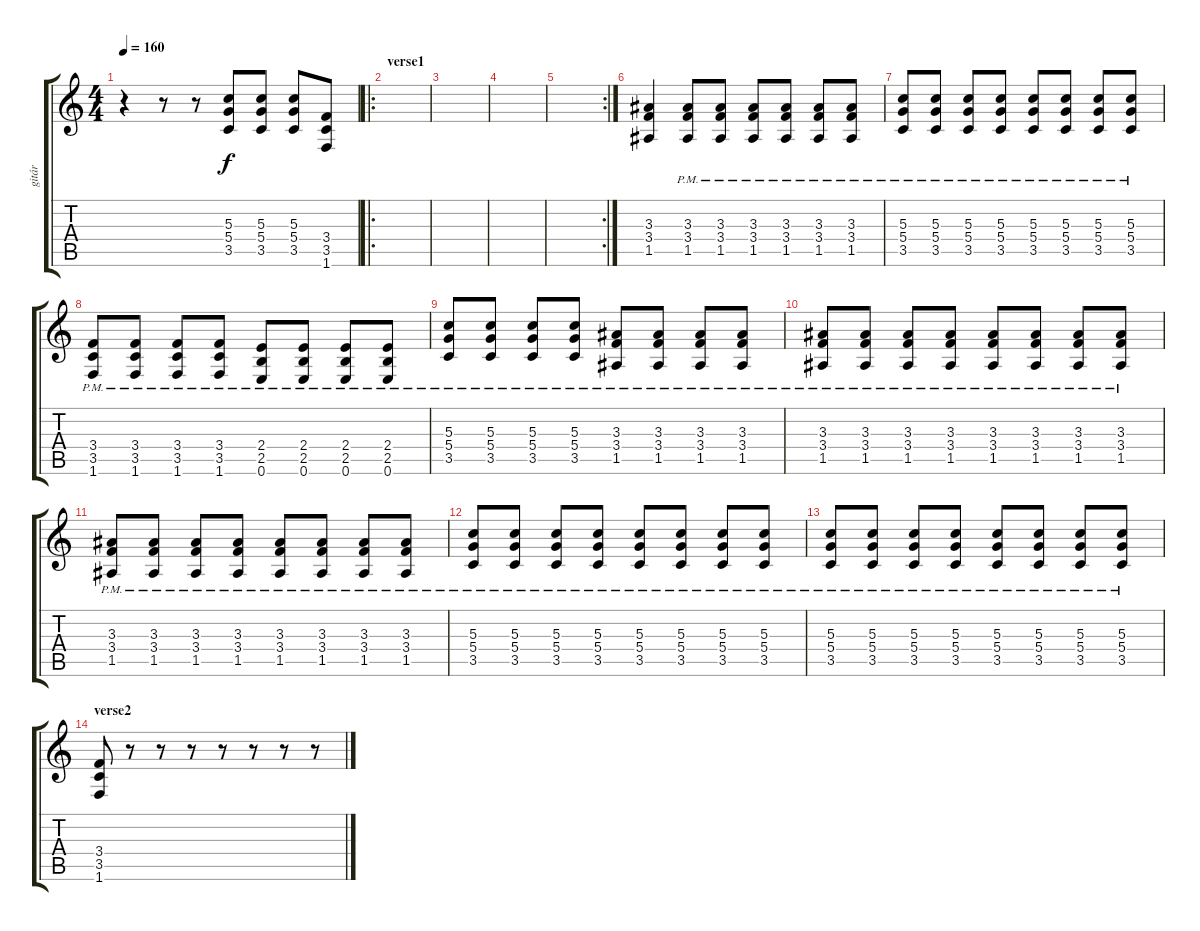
\track ("gitár" "gitár") {instrument distortionguitar}
\staff {score tabs}
\tuning (E4 B3 G3 D3 A2 E2) {hide}
\ts (4 4)
\tempo 160
\clef g2
\ks c
r.4{dy f instrument distortionguitar} r.8 r.8 (5.3 5.4 3.5).8 (5.3 5.4 3.5).8 (5.3 5.4 3.5).8 (3.4 3.5 1.6).8 |
\ro
\section ("" "verse1")
|
|
|
\rc 2
|
(3.3 3.4 1.5).4 (3.3{pm} 3.4{pm} 1.5{pm}).8 (3.3{pm} 3.4{pm} 1.5{pm}).8 (3.3{pm} 3.4{pm} 1.5{pm}).8 (3.3{pm} 3.4{pm} 1.5{pm}).8 (3.3{pm} 3.4{pm} 1.5{pm}).8 (3.3{pm} 3.4{pm} 1.5{pm}).8 |
(5.3{pm} 5.4{pm} 3.5{pm}).8 (5.3{pm} 5.4{pm} 3.5{pm}).8 (5.3{pm} 5.4{pm} 3.5{pm}).8 (5.3{pm} 5.4{pm} 3.5{pm}).8 (5.3{pm} 5.4{pm} 3.5{pm}).8 (5.3{pm} 5.4{pm} 3.5{pm}).8 (5.3{pm} 5.4{pm} 3.5{pm}).8 (5.3{pm} 5.4{pm} 3.5{pm}).8 |
(3.4{pm} 3.5{pm} 1.6{pm}).8 (3.4{pm} 3.5{pm} 1.6{pm}).8 (3.4{pm} 3.5{pm} 1.6{pm}).8 (3.4{pm} 3.5{pm} 1.6{pm}).8 (2.4{pm} 2.5{pm} 0.6{pm}).8 (2.4{pm} 2.5{pm} 0.6{pm}).8 (2.4{pm} 2.5{pm} 0.6{pm}).8 (2.4{pm} 2.5{pm} 0.6{pm}).8 |
(5.3{pm} 5.4{pm} 3.5{pm}).8 (5.3{pm} 5.4{pm} 3.5{pm}).8 (5.3{pm} 5.4{pm} 3.5{pm}).8 (5.3{pm} 5.4{pm} 3.5{pm}).8 (3.3{pm} 3.4{pm} 1.5{pm}).8 (3.3{pm} 3.4{pm} 1.5{pm}).8 (3.3{pm} 3.4{pm} 1.5{pm}).8 (3.3{pm} 3.4{pm} 1.5{pm}).8 |
(3.3{pm} 3.4{pm} 1.5{pm}).8 (3.3{pm} 3.4{pm} 1.5{pm}).8 (3.3{pm} 3.4{pm} 1.5{pm}).8 (3.3{pm} 3.4{pm} 1.5{pm}).8 (3.3{pm} 3.4{pm} 1.5{pm}).8 (3.3{pm} 3.4{pm} 1.5{pm}).8 (3.3{pm} 3.4{pm} 1.5{pm}).8 (3.3{pm} 3.4{pm} 1.5{pm}).8 |
(3.3{pm} 3.4{pm} 1.5{pm}).8 (3.3{pm} 3.4{pm} 1.5{pm}).8 (3.3{pm} 3.4{pm} 1.5{pm}).8 (3.3{pm} 3.4{pm} 1.5{pm}).8 (3.3{pm} 3.4{pm} 1.5{pm}).8 (3.3{pm} 3.4{pm} 1.5{pm}).8 (3.3{pm} 3.4{pm} 1.5{pm}).8 (3.3{pm} 3.4{pm} 1.5{pm}).8 |
(5.3{pm} 5.4{pm} 3.5{pm}).8 (5.3{pm} 5.4{pm} 3.5{pm}).8 (5.3 5.4{pm} 3.5{pm}).8 (5.3{pm} 5.4{pm} 3.5{pm}).8 (5.3{pm} 5.4{pm} 3.5{pm}).8 (5.3{pm} 5.4{pm} 3.5{pm}).8 (5.3{pm} 5.4{pm} 3.5{pm}).8 (5.3 5.4{pm} 3.5{pm}).8 |
(5.3 5.4{pm} 3.5{pm}).8 (5.3{pm} 5.4{pm} 3.5{pm}).8 (5.3 5.4{pm} 3.5{pm}).8 (5.3 5.4{pm} 3.5{pm}).8 (5.3 5.4{pm} 3.5{pm}).8 (5.3 5.4{pm} 3.5{pm}).8 (5.3 5.4{pm} 3.5{pm}).8 (5.3{pm} 5.4{pm} 3.5{pm}).8 |
\section ("" "verse2")
(3.4 3.5 1.6).8 r.8 r.8 r.8 r.8 r.8 r.8 r.8
